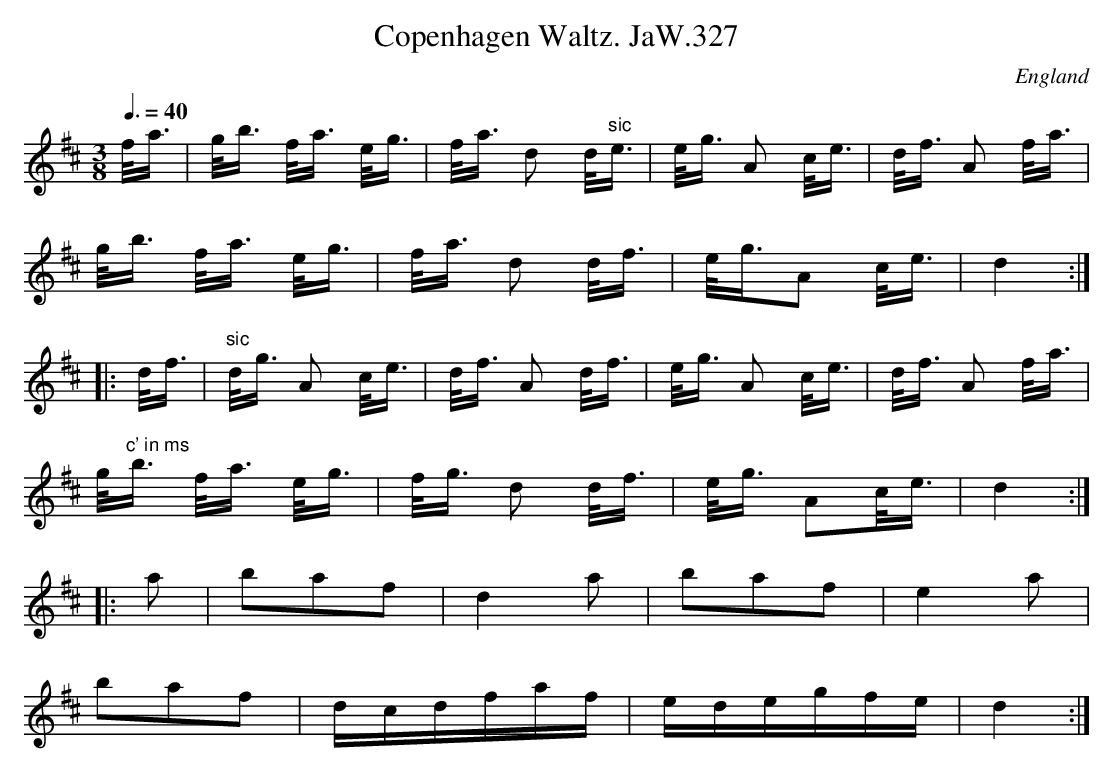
X:1
T:Copenhagen Waltz. JaW.327
L:1/16
M:3/8
O:England
Q:3/8=40
K:D
f<a|g<b f<a e<g|f<a d2 d<"sic"e|e<g A2 c<e|d<f A2 f<a|!
g<b f<a e<g|f<a d2 d<f|e<gA2 c<e|d4:|!
|:d<f|"sic"d<g A2 c<e|d<f A2 d<f|e<g A2 c<e|d<f A2 f<a|!
g<"^c' in ms"b f<a e<g|f<g d2 d<f|e<g A2c<e|d4:|!
|:a2|b2a2f2|d4a2|b2a2f2|e4a2|!
b2a2f2|dcdfaf|edegfe|d4:|
